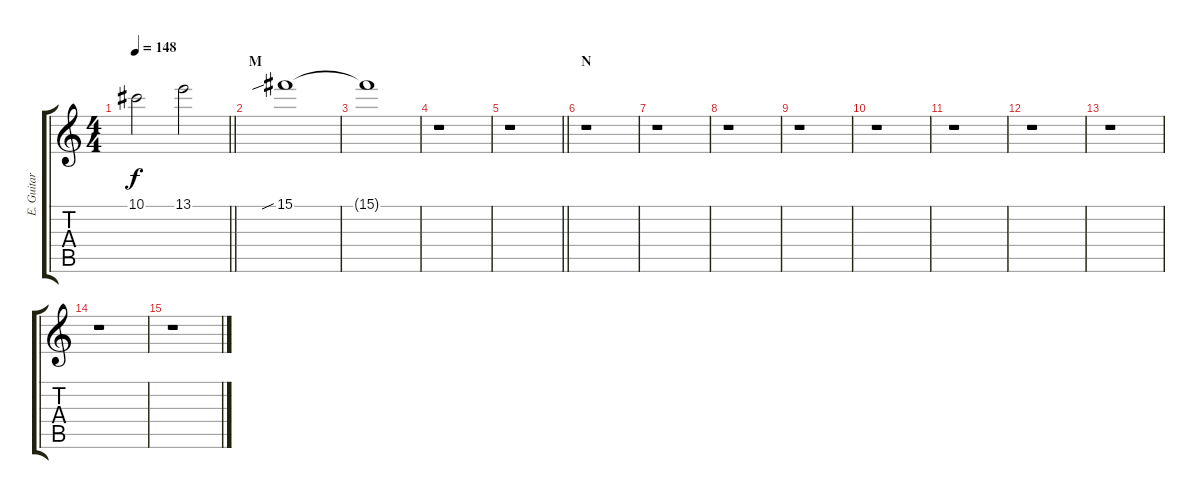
\track ("E. Guitar VI" "E. Guitar ") {instrument overdrivenguitar}
\staff {score tabs}
\tuning (Eb4 Bb3 Gb3 Db3 Ab2 Eb2) {hide}
\ts (4 4)
\tempo 148
\clef g2
\barLineRight lightlight
\ks c
10.1.2{dy f} 13.1.2 |
\section ("" "M")
15.1{sib}.1 |
15.1{t}.1 |
r.1 |
\barLineRight lightlight
r.1 |
\section ("" "N")
r.1 |
r.1 |
r.1 |
r.1 |
r.1 |
r.1 |
r.1 |
r.1 |
r.1 |
r.1
